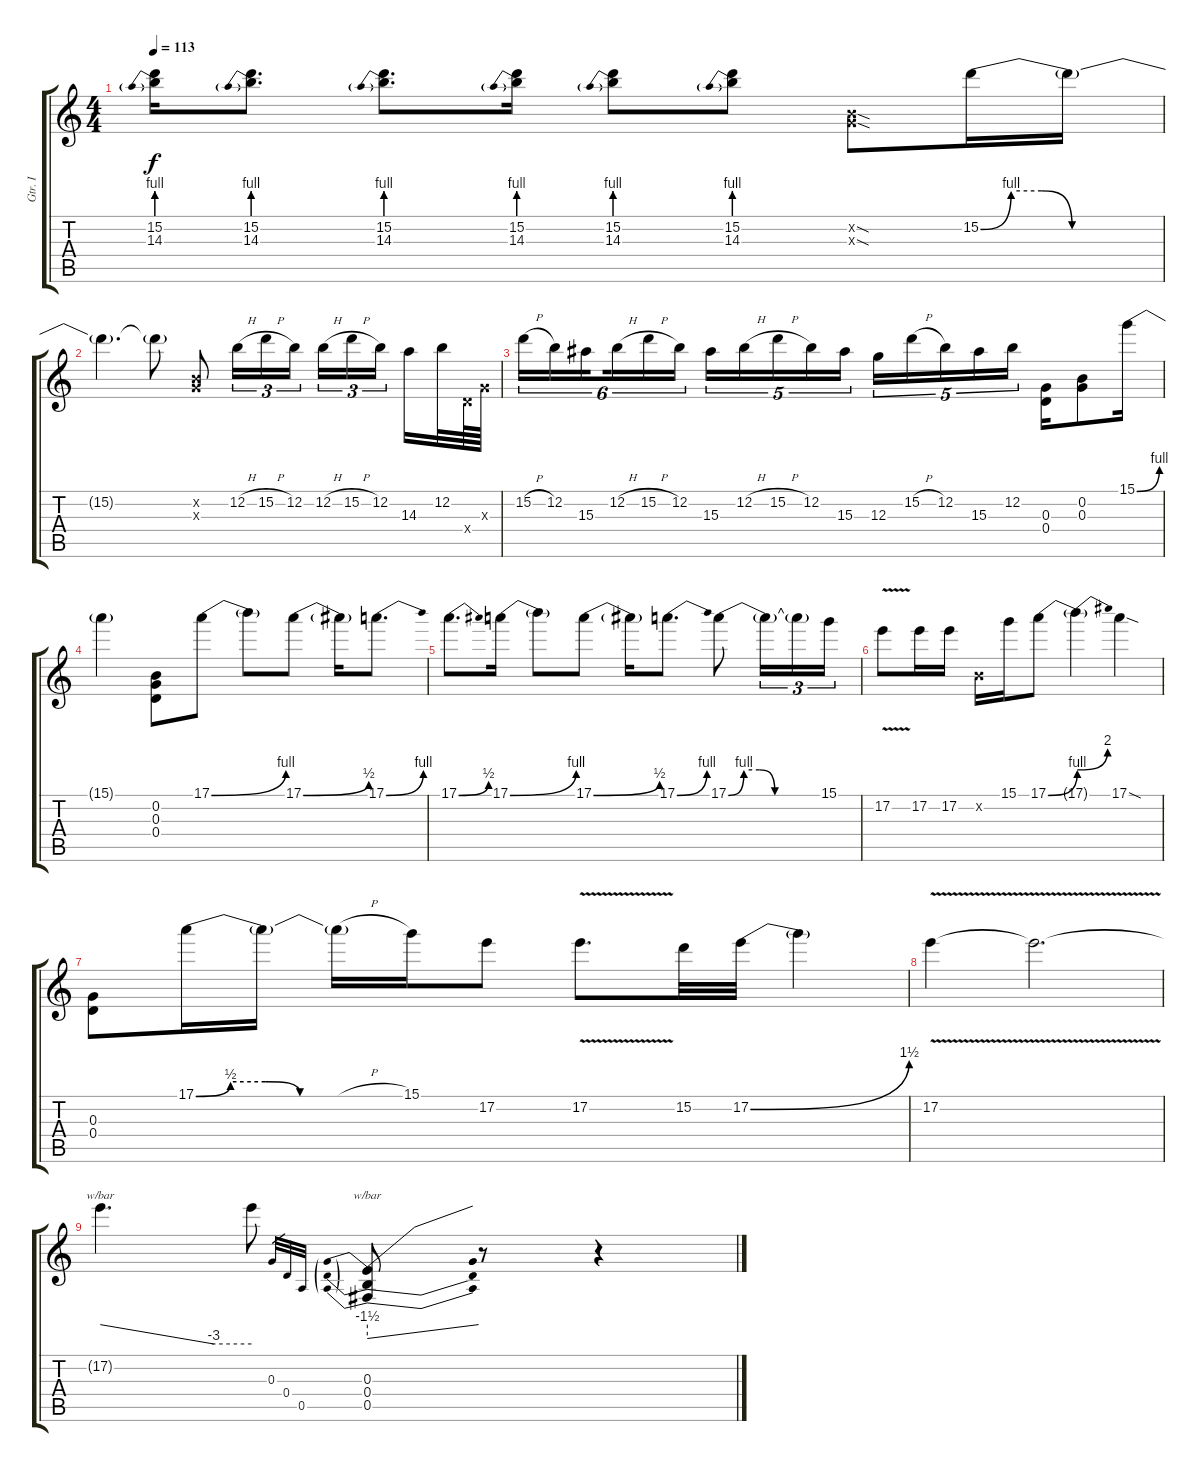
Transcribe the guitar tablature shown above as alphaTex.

\track ("Gtr. I" "Gtr. I") {instrument electricguitarclean}
\staff {score tabs}
\tuning (E4 B3 G3 D3 A2 E2) {hide}
\ts (4 4)
\tempo 113
\clef g2
\ks c
(15.2 14.3{be (prebend 0 4 60 4)}).16{dy f} (15.2 14.3{be (prebend 0 4 60 4)}).8{d} (15.2 14.3{be (prebend 0 4 60 4)}).8{d} (15.2 14.3{be (prebend 0 4 60 4)}).16 (15.2 14.3{be (prebend 0 4 60 4)}).8 (15.2 14.3{be (prebend 0 4 60 4)}).8 (0.2{sod x} 0.3{sod x}).8 15.2{be (custom 0 0 10 4 20 4 30 0 60 0)}.16 15.2{t}.16 |
15.2{t}.4{d} 15.2{t}.8 (0.2{x} 0.3{x}).8 12.2{h}.16{tu (3 2)} 15.2{h}.16{tu (3 2)} 12.2.16{tu (3 2)} 12.2{h}.16{tu (3 2)} 15.2{h}.16{tu (3 2)} 12.2.16{tu (3 2) beam splitsecondary} 14.3.16 12.2.32 0.4{x}.64 0.3{x}.64 |
15.2{h}.16{tu (6 4)} 12.2.16{tu (6 4)} 15.3.16{tu (6 4) beam splitsecondary} 12.2{h}.16{tu (6 4)} 15.2{h}.16{tu (6 4)} 12.2.16{tu (6 4)} 15.3.16{tu (5 4)} 12.2{h}.16{tu (5 4)} 15.2{h}.16{tu (5 4)} 12.2.16{tu (5 4)} 15.3.16{tu (5 4)} 12.3.16{tu (5 4)} 15.2{h}.16{tu (5 4)} 12.2.16{tu (5 4)} 15.3.16{tu (5 4)} 12.2.16{tu (5 4)} (0.3 0.4).16 (0.2 0.3).8 15.1{be (bend 0 0 60 4)}.16 |
15.1{t}.4 (0.2 0.3 0.4).8 17.1{be (bend 0 0 60 4)}.8 17.1{t}.8 17.1{be (bend 0 0 60 2)}.8 17.1{t}.16 17.1{be (bend 0 0 60 4)}.8{d} |
17.1{be (bend 0 0 60 2)}.8{d} 17.1{be (bend 0 0 60 4)}.16 17.1{t}.8 17.1{be (bend 0 0 60 2)}.8 17.1{t}.16 17.1{be (bend 0 0 60 4)}.8{d} 17.1{be (custom 0 0 10 4 20 4 30 0 60 0)}.8 17.1{t}.16{tu (3 2)} 17.1{t}.16{tu (3 2)} 15.1.16{tu (3 2)} |
17.2{v}.8 17.2.16 17.2.16 0.2{x}.16 15.1.16 17.1{be (bend 0 0 60 4)}.8 17.1{be (bend 0 4 60 8) t}.4 17.1{sod}.4 |
(0.3 0.4).8 17.1{be (custom 0 0 10 2 20 2 30 0 60 0)}.16 17.1{t}.16 17.1{h t}.16 15.1.16 17.2.8 17.2{v}.8{d} 15.2.32 17.2{be (bend 0 0 60 6)}.32 17.2{t}.4 |
17.2{v}.4 17.2{t}.2{d} |
17.2{t}.4{d tbe (custom default 0 0 45 -12 60 -12)} 17.2{t}.8 0.3.32{gr} 0.4.32{gr} 0.5.32{gr} (0.3 0.4 0.5).8{tbe (predivedive default 0 -6 60 0)} r.8 r.4
